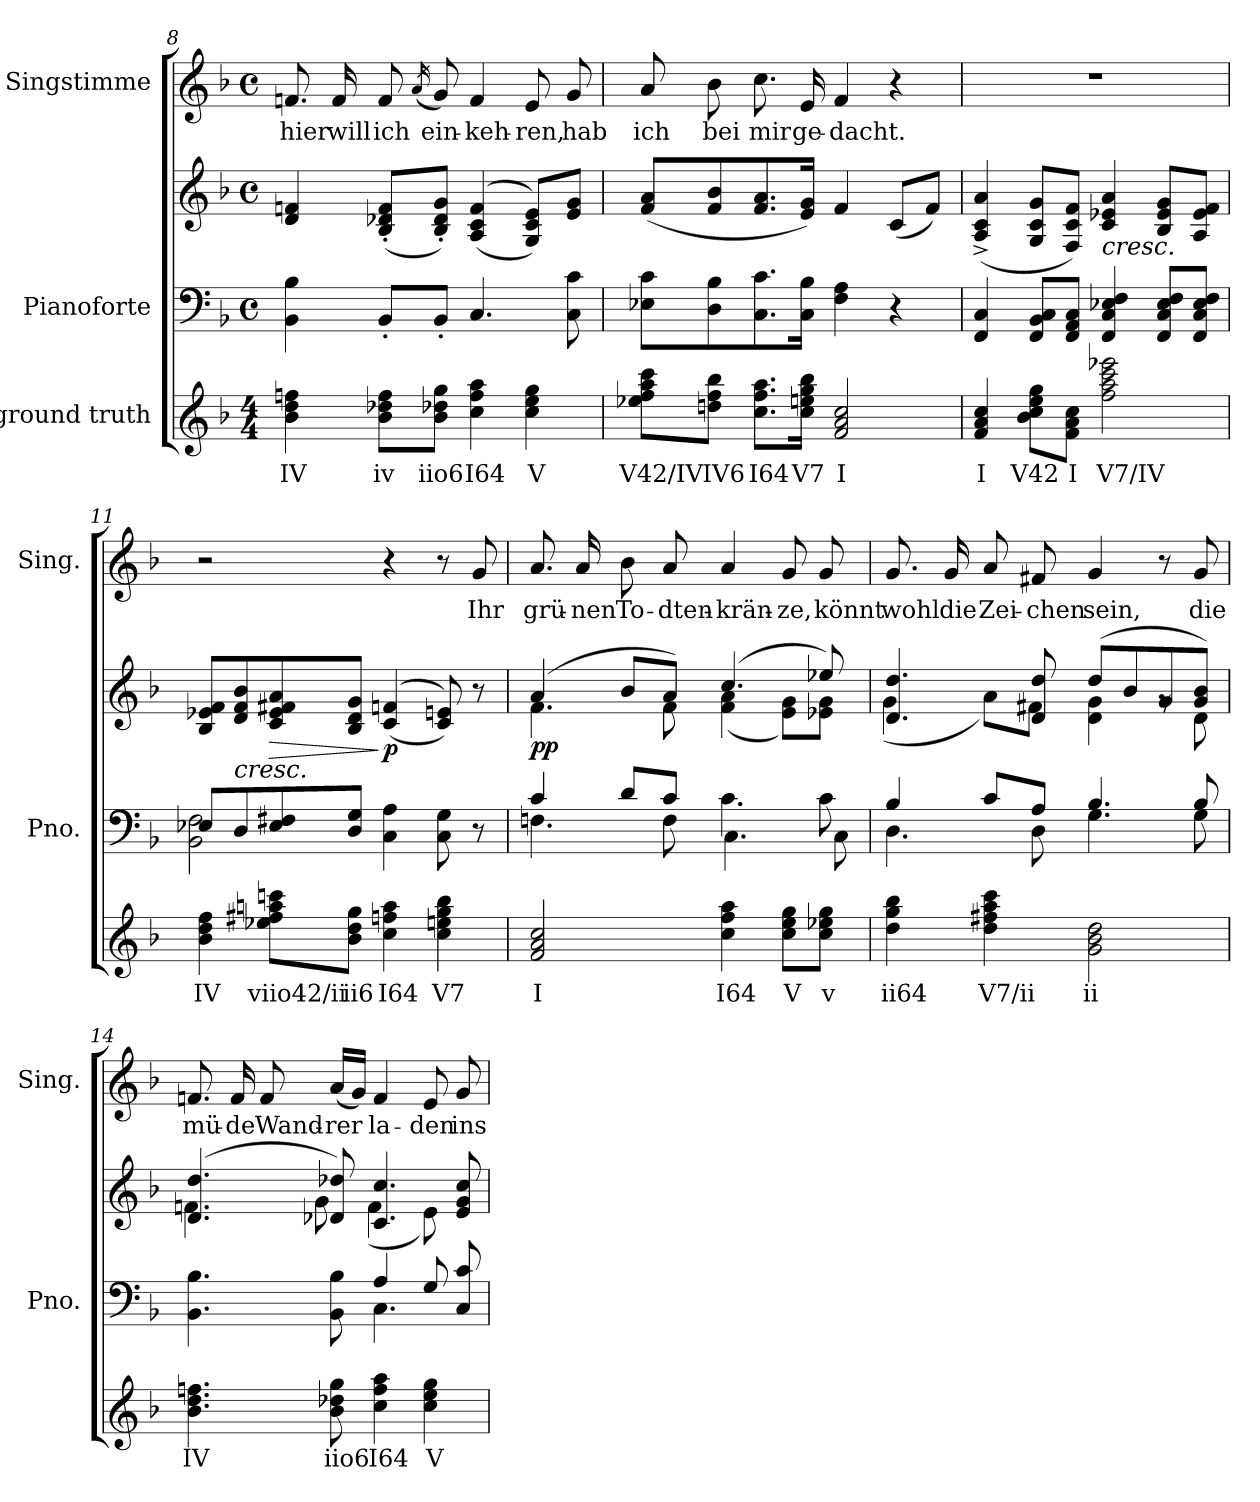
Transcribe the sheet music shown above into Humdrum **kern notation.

**kern	**text	**kern	**kern	**dynam	**kern	**text
*part3	*part3	*part2	*part2	*part2	*part1	*part1
*staff4	*staff4	*staff3	*staff2	*staff2/3	*staff1	*staff1
*I"ground truth	*	*I"Pianoforte	*	*	*I"Singstimme	*
*	*	*I'Pno.	*	*	*I'Sing.	*
!!LO:LB:g=z
*	*	*clefF4	*clefG2	*	*clefG2	*
*k[b-]	*	*k[b-]	*k[b-]	*	*k[b-]	*
*M4/4	*	*M4/4	*M4/4	*	*M4/4	*
*	*	*met(c)	*met(c)	*	*met(c)	*
=8	=8	=8	=8	=8	=8	=8
!	!	!	!	!	!	!LO:LY:b
4b- 4dd 4ffn	IV	4BB-\ 4B-\	4d/ 4fn/	.	8.fn/	-hier
!	!	!	!	!	!	!LO:LY:b
.	.	.	.	.	16f/	will
!	!	!	!	!	!	!LO:LY:b
8b- 8dd-X 8ffL	iv	8BB-'/L	(<8B-/' 8d-X/' 8f/'L	.	8f/	ich
.	.	.	.	.	(<16qa/	.
!	!	!	!	!	!	!LO:LY:b
8b- 8dd-X 8ggJ	iio6	8BB-'/J	8B-/' 8d-/' 8g/'J)	.	8g/)	ein-
!	!	!	!	!	!	!LO:LY:b
4cc 4ff 4aa	I64	4.C/	(>(<4A/ 4c/ 4f/	.	4f/	-keh-
!	!	!	!	!	!	!LO:LY:b
4cc 4ee 4gg	V	.	8G/ 8c/ 8e/L))	.	8e/	-ren,
!	!	!	!	!	!	!LO:LY:b
.	.	8C\ 8c\	8e/ 8g/J	.	8g/	hab
=9	=9	=9	=9	=9	=9	=9
!	!	!	!	!	!	!LO:LY:b
8ee-X 8ff 8aa 8cccL	V42/IV	8E-X\ 8c\L	(<8f/ 8a/L	.	8a/	ich
!	!	!	!	!	!	!LO:LY:b
8ddn 8ff 8bb-J	IV6	8D\ 8B-\	8f/ 8b-/	.	8b-\	bei
!	!	!	!	!	!	!LO:LY:b
8.cc 8.ff 8.aaL	I64	8.C\ 8.c\	8.f/ 8.a/	.	8.cc\	mir
!	!	!	!	!	!	!LO:LY:b
16cc 16een 16gg 16bb-Jk	V7	16C\ 16B-\Jk	16e/ 16g/Jk)	.	16e/	ge-
!	!	!	!	!	!	!LO:LY:b
2f 2a 2cc	I	4F\ 4A\	4f/	.	4f/	-dacht.
.	.	4r	(<8c/L	.	4r	.
.	.	.	8f/J)	.	.	.
=10	=10	=10	=10	=10	=10	=10
4f 4a 4cc	I	4FF/ 4C/	(<4A/^ 4c/^ 4a/^	.	1r	.
8b- 8cc 8ee 8ggL	V42	8FF/ 8BB-/ 8C/L	8G/ 8c/ 8g/L	.	.	.
8f 8a 8ccJ	I	8FF/ 8AA/ 8C/J	8F/ 8c/ 8f/J)	.	.	.
!	!	!	!LO:TX:b:i:t=cresc.	!	!	!
2ff 2aa 2ccc 2eee-X	V7/IV	4FF/ 4C/ 4E-X/ 4F/	4c/ 4e-X/ 4a/	.	.	.
.	.	8FF/ 8C/ 8E-/ 8F/L	8B-/ 8e-/ 8g/L	.	.	.
.	.	8FF/ 8C/ 8E-/ 8F/J	8A/ 8e-/ 8f/J	.	.	.
=11	=11	=11	=11	=11	=11	=11
*	*	*^	*	*	*	*
4b- 4dd 4ff	IV	8E-X/L	2BB-\ 2F\	8B-/ 8e-X/ 8f/L	.	2r	.
!	!	!	!	!	!LO:HP:b	!	!
.	.	8D/	.	8d/ 8f/ 8b-/	<	.	.
!	!	!	!	!	!LO:HP:b	!	!
8ee-X 8ff#X 8aan 8cccnL	viio42/ii	8E-/ 8F#X/	.	8c/ 8e-/ 8f#X/ 8a/	>	.	.
8b- 8dd 8ggJ	ii6	8D/ 8G/J	.	8B-/ 8d/ 8g/J	.	.	.
!	!	!	!	!	!LO:DY:n=1:b	!	!
4cc 4ffn 4aa	I64	4C\ 4A\	2ryy	(<(<4c/ 4fn/	[ ] p	4r	.
4cc 4een 4gg 4bb-	V7	8C\ 8G\	.	8c/ 8en/))	.	8r	.
!	!	!	!	!	!	!	!LO:LY:b
.	.	8r	.	8r	.	8g/	Ihr
!!LO:PB:g=z
=12	=12	=12	=12	=12	=12	=12	=12
*	*	*	*	*^	*	*	*
!	!	!	!	!	!	!LO:DY:b	!	!LO:LY:b
2f 2a 2cc	I	4c/	4.Fn\	(>4a/	4.f\	pp	8.a/	grü-
!	!	!	!	!	!	!	!	!LO:LY:b
.	.	.	.	.	.	.	16a/	-nen
!	!	!	!	!	!	!	!	!LO:LY:b
.	.	8d/L	.	8b-/L	.	.	8b-\	To-
!	!	!	!	!	!	!	!	!LO:LY:b
.	.	8c/J	8F\	8a/J)	8f\	.	8a/	-dten-
!	!	!	!	!	!	!	!	!LO:LY:b
4cc 4ff 4aa	I64	4.c\	4.C\	(>4.cc/	(<4f\ 4a\	.	4a/	-krän-
!	!	!	!	!	!	!	!	!LO:LY:b
8cc 8ee 8ggL	V	.	.	.	8e\ 8g\L)	.	8g/	-ze,
!	!	!	!	!	!	!	!	!LO:LY:b
8cc 8ee-X 8ggJ	v	8c\	8C\	8ee-X/)	8e-X\ 8g\J	.	8g/	könnt
=13	=13	=13	=13	=13	=13	=13	=13	=13
!	!	!	!	!	!	!	!	!LO:LY:b
4dd 4gg 4bb-	ii64	4B-/	4.D\	4.d/ 4.dd/	(<4g\	.	8.g/	wohl
!	!	!	!	!	!	!	!	!LO:LY:b
.	.	.	.	.	.	.	16g/	die
!	!	!	!	!	!	!	!	!LO:LY:b
4dd 4ff#X 4aa 4ccc	V7/ii	8c/L	.	.	8a\L)	.	8a/	Zei-
!	!	!	!	!	!	!	!	!LO:LY:b
.	.	8A/J	8D\	8d/ 8dd/	8f#X\J	.	8f#X/	-chen
!	!	!	!	!	!	!	!	!LO:LY:b
2g 2b- 2dd	ii	4.B-/	4.G\	(>8dd/L	4d\ 4g\	.	4g/	sein,
.	.	.	.	8b-/	.	.	.	.
.	.	.	.	8g/	8rg	.	8r	.
!	!	!	!	!	!	!	!	!LO:LY:b
.	.	8B-/	8G\	8g/ 8b-/J)	8d\	.	8g/	die
*	*	*	*	*v	*v	*	*	*
=14	=14	=14	=14	=14	=14	=14	=14
*	*	*	*	*^	*	*	*
*	*	*	*	*	*^	*	*	*
!	!	!	!	!	!	!	!	!	!LO:LY:b
4.b- 4.dd 4.ffn	IV	4.BB-\ 4.B-\	4.ryy	(>4.d/ 4.dd/	4.fn\	4.ryy	.	8.fn/	mü-
!	!	!	!	!	!	!	!	!	!LO:LY:b
.	.	.	.	.	.	.	.	16f/	-de
!	!	!	!	!	!	!	!	!	!LO:LY:b
.	.	.	.	.	.	.	.	8f/	Wand-
!	!	!	!	!	!	!	!	!	!LO:LY:b
8b- 8dd-X 8gg	iio6	8BB-\ 8B-\	8ryy	8d-X/ 8dd-X/)	8g\	2ryy	.	(<16a/LL	-rer
.	.	.	.	.	.	.	.	16g/JJ)	.
!	!	!	!	!	!	!	!	!	!LO:LY:b
4cc 4ff 4aa	I64	4A/	4.C\	4.c/ 4.cc/	(<4f\	.	.	4f/	la-
!	!	!	!	!	!	!	!	!	!LO:LY:b
4cc 4ee 4gg	V	8G/	.	.	8e\)	.	.	8e/	-den
!	!	!	!	!	!	!	!	!	!LO:LY:b
.	.	8C/ 8c/	8ryy	8e/ 8g/ 8cc/	8ryy	8ryy	.	8g/	ins
*	*	*v	*v	*	*	*	*	*	*
*	*	*	*v	*v	*v	*	*	*
=	=	=	=	=	=	=
*-	*-	*-	*-	*-	*-	*-
